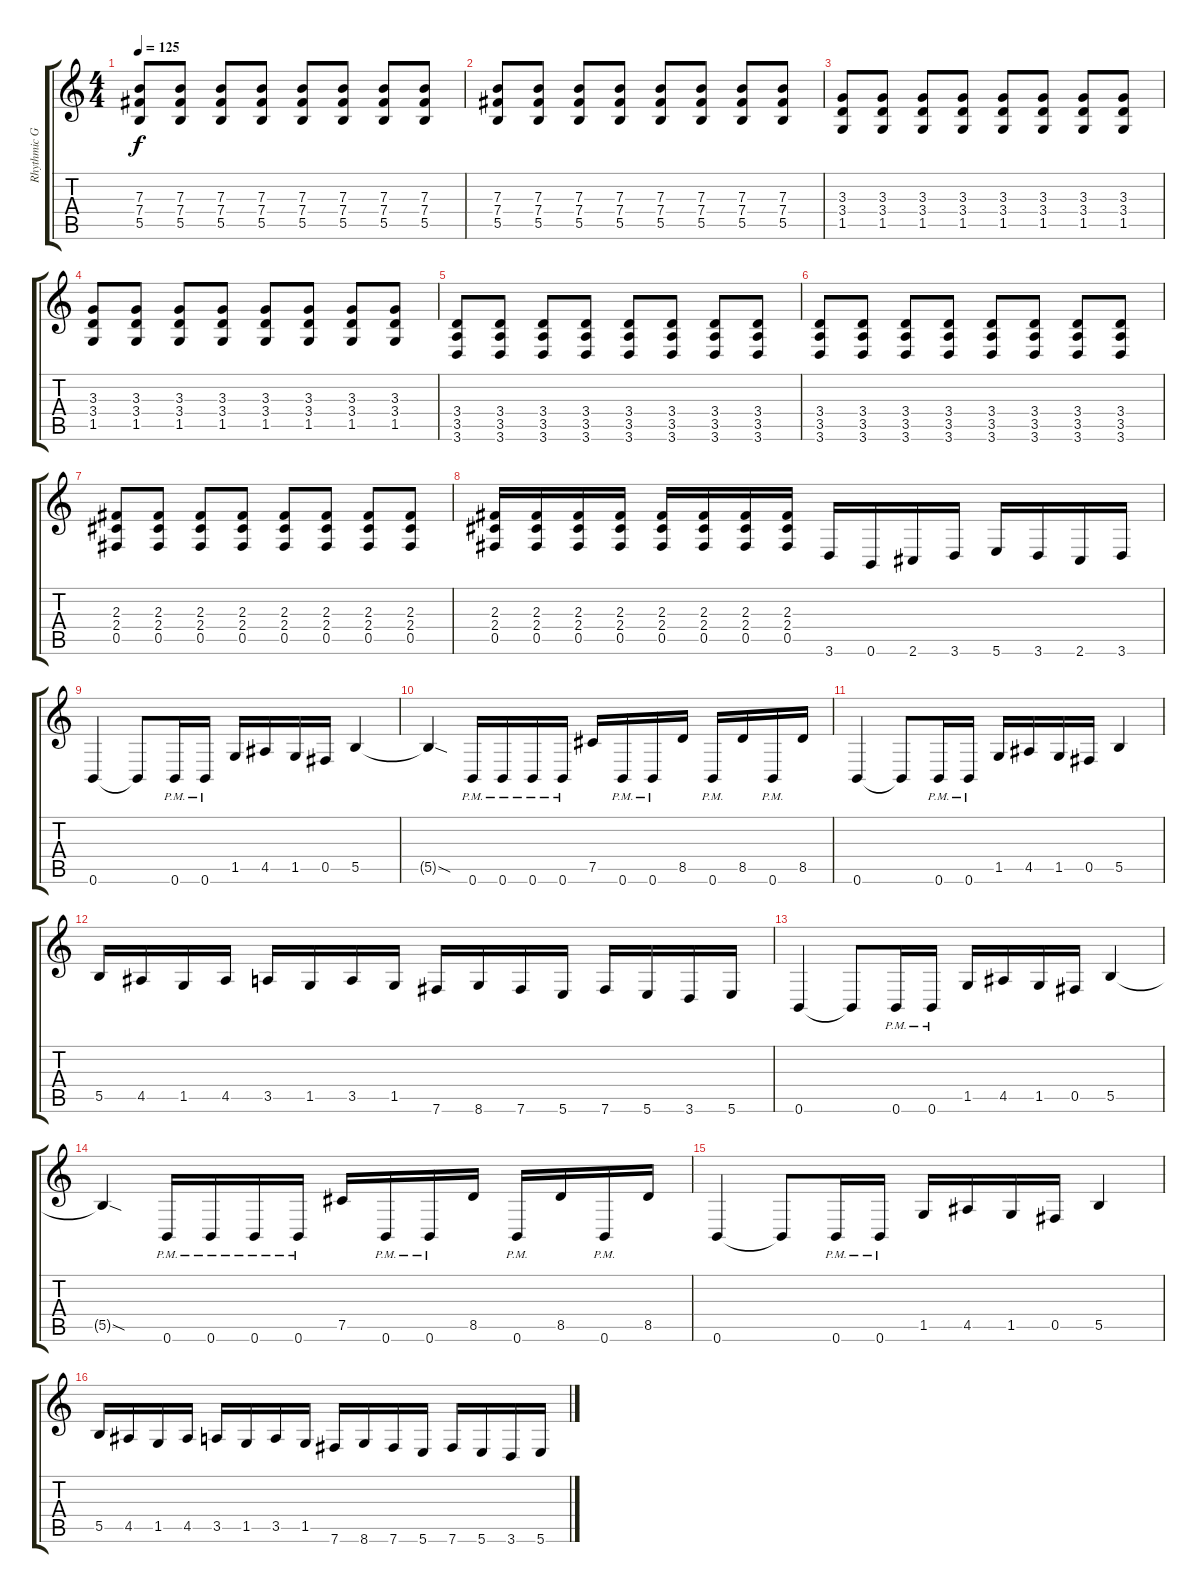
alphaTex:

\track ("Rhythmic Guitar" "Rhythmic G") {instrument distortionguitar}
\staff {score tabs}
\tuning (Db4 Ab3 E3 B2 Gb2 B1) {hide}
\ts (4 4)
\tempo 125
\clef g2
\ks c
(7.3 7.4 5.5).8{dy f} (7.3 7.4 5.5).8 (7.3 7.4 5.5).8 (7.3 7.4 5.5).8 (7.3 7.4 5.5).8 (7.3 7.4 5.5).8 (7.3 7.4 5.5).8 (7.3 7.4 5.5).8 |
(7.3 7.4 5.5).8 (7.3 7.4 5.5).8 (7.3 7.4 5.5).8 (7.3 7.4 5.5).8 (7.3 7.4 5.5).8 (7.3 7.4 5.5).8 (7.3 7.4 5.5).8 (7.3 7.4 5.5).8 |
(3.3 3.4 1.5).8 (3.3 3.4 1.5).8 (3.3 3.4 1.5).8 (3.3 3.4 1.5).8 (3.3 3.4 1.5).8 (3.3 3.4 1.5).8 (3.3 3.4 1.5).8 (3.3 3.4 1.5).8 |
(3.3 3.4 1.5).8 (3.3 3.4 1.5).8 (3.3 3.4 1.5).8 (3.3 3.4 1.5).8 (3.3 3.4 1.5).8 (3.3 3.4 1.5).8 (3.3 3.4 1.5).8 (3.3 3.4 1.5).8 |
(3.4 3.5 3.6).8 (3.4 3.5 3.6).8 (3.4 3.5 3.6).8 (3.4 3.5 3.6).8 (3.4 3.5 3.6).8 (3.4 3.5 3.6).8 (3.4 3.5 3.6).8 (3.4 3.5 3.6).8 |
(3.4 3.5 3.6).8 (3.4 3.5 3.6).8 (3.4 3.5 3.6).8 (3.4 3.5 3.6).8 (3.4 3.5 3.6).8 (3.4 3.5 3.6).8 (3.4 3.5 3.6).8 (3.4 3.5 3.6).8 |
(2.3 2.4 0.5).8 (2.3 2.4 0.5).8 (2.3 2.4 0.5).8 (2.3 2.4 0.5).8 (2.3 2.4 0.5).8 (2.3 2.4 0.5).8 (2.3 2.4 0.5).8 (2.3 2.4 0.5).8 |
(2.3 2.4 0.5).16 (2.3 2.4 0.5).16 (2.3 2.4 0.5).16 (2.3 2.4 0.5).16 (2.3 2.4 0.5).16 (2.3 2.4 0.5).16 (2.3 2.4 0.5).16 (2.3 2.4 0.5).16 3.6.16 0.6.16 2.6.16 3.6.16 5.6.16 3.6.16 2.6.16 3.6.16 |
0.6.4 0.6{t}.8 0.6{pm}.16 0.6{pm}.16 1.5.16 4.5.16 1.5.16 0.5.16 5.5.4 |
5.5{sod t}.4 0.6{pm}.16 0.6{pm}.16 0.6{pm}.16 0.6{pm}.16 7.5.16 0.6{pm}.16 0.6{pm}.16 8.5.16 0.6{pm}.16 8.5.16 0.6{pm}.16 8.5.16 |
0.6.4 0.6{t}.8 0.6{pm}.16 0.6{pm}.16 1.5.16 4.5.16 1.5.16 0.5.16 5.5.4 |
5.5.16 4.5.16 1.5.16 4.5.16 3.5.16 1.5.16 3.5.16 1.5.16 7.6.16 8.6.16 7.6.16 5.6.16 7.6.16 5.6.16 3.6.16 5.6.16 |
0.6.4 0.6{t}.8 0.6{pm}.16 0.6{pm}.16 1.5.16 4.5.16 1.5.16 0.5.16 5.5.4 |
5.5{sod t}.4 0.6{pm}.16 0.6{pm}.16 0.6{pm}.16 0.6{pm}.16 7.5.16 0.6{pm}.16 0.6{pm}.16 8.5.16 0.6{pm}.16 8.5.16 0.6{pm}.16 8.5.16 |
0.6.4 0.6{t}.8 0.6{pm}.16 0.6{pm}.16 1.5.16 4.5.16 1.5.16 0.5.16 5.5.4 |
5.5.16 4.5.16 1.5.16 4.5.16 3.5.16 1.5.16 3.5.16 1.5.16 7.6.16 8.6.16 7.6.16 5.6.16 7.6.16 5.6.16 3.6.16 5.6.16
